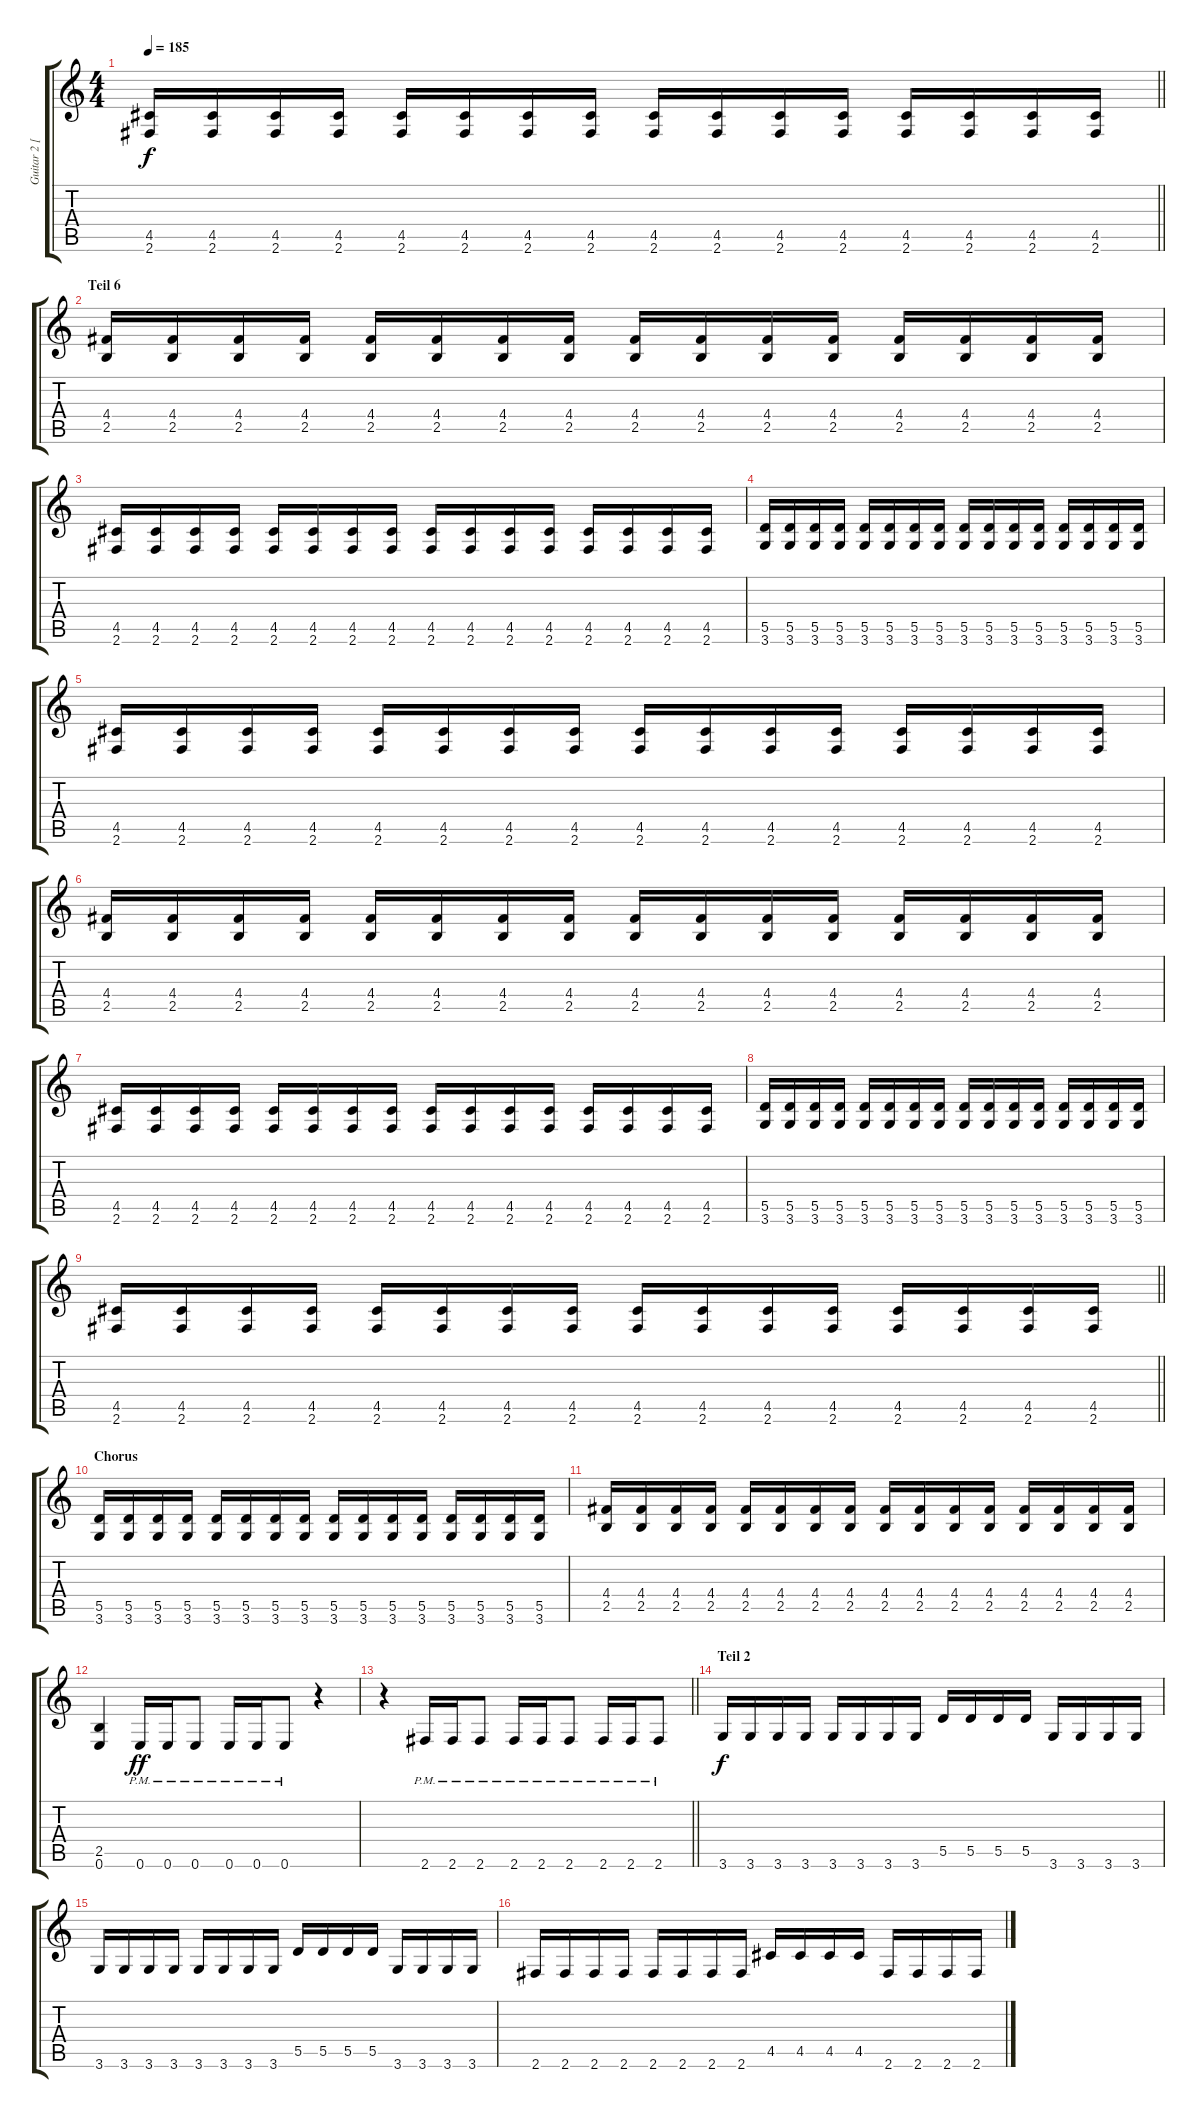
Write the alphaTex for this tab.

\track ("Guitar 2 [Left]" "Guitar 2 [") {instrument distortionguitar}
\staff {score tabs}
\tuning (E4 B3 G3 D3 A2 E2) {hide}
\ts (4 4)
\tempo 185
\clef g2
\barLineRight lightlight
\ks c
(4.5 2.6).16{dy f} (4.5 2.6).16 (4.5 2.6).16 (4.5 2.6).16 (4.5 2.6).16 (4.5 2.6).16 (4.5 2.6).16 (4.5 2.6).16 (4.5 2.6).16 (4.5 2.6).16 (4.5 2.6).16 (4.5 2.6).16 (4.5 2.6).16 (4.5 2.6).16 (4.5 2.6).16 (4.5 2.6).16 |
\section ("" "Teil 6")
(4.4 2.5).16 (4.4 2.5).16 (4.4 2.5).16 (4.4 2.5).16 (4.4 2.5).16 (4.4 2.5).16 (4.4 2.5).16 (4.4 2.5).16 (4.4 2.5).16 (4.4 2.5).16 (4.4 2.5).16 (4.4 2.5).16 (4.4 2.5).16 (4.4 2.5).16 (4.4 2.5).16 (4.4 2.5).16 |
(4.5 2.6).16 (4.5 2.6).16 (4.5 2.6).16 (4.5 2.6).16 (4.5 2.6).16 (4.5 2.6).16 (4.5 2.6).16 (4.5 2.6).16 (4.5 2.6).16 (4.5 2.6).16 (4.5 2.6).16 (4.5 2.6).16 (4.5 2.6).16 (4.5 2.6).16 (4.5 2.6).16 (4.5 2.6).16 |
(5.5 3.6).16 (5.5 3.6).16 (5.5 3.6).16 (5.5 3.6).16 (5.5 3.6).16 (5.5 3.6).16 (5.5 3.6).16 (5.5 3.6).16 (5.5 3.6).16 (5.5 3.6).16 (5.5 3.6).16 (5.5 3.6).16 (5.5 3.6).16 (5.5 3.6).16 (5.5 3.6).16 (5.5 3.6).16 |
(4.5 2.6).16 (4.5 2.6).16 (4.5 2.6).16 (4.5 2.6).16 (4.5 2.6).16 (4.5 2.6).16 (4.5 2.6).16 (4.5 2.6).16 (4.5 2.6).16 (4.5 2.6).16 (4.5 2.6).16 (4.5 2.6).16 (4.5 2.6).16 (4.5 2.6).16 (4.5 2.6).16 (4.5 2.6).16 |
(4.4 2.5).16 (4.4 2.5).16 (4.4 2.5).16 (4.4 2.5).16 (4.4 2.5).16 (4.4 2.5).16 (4.4 2.5).16 (4.4 2.5).16 (4.4 2.5).16 (4.4 2.5).16 (4.4 2.5).16 (4.4 2.5).16 (4.4 2.5).16 (4.4 2.5).16 (4.4 2.5).16 (4.4 2.5).16 |
(4.5 2.6).16 (4.5 2.6).16 (4.5 2.6).16 (4.5 2.6).16 (4.5 2.6).16 (4.5 2.6).16 (4.5 2.6).16 (4.5 2.6).16 (4.5 2.6).16 (4.5 2.6).16 (4.5 2.6).16 (4.5 2.6).16 (4.5 2.6).16 (4.5 2.6).16 (4.5 2.6).16 (4.5 2.6).16 |
(5.5 3.6).16 (5.5 3.6).16 (5.5 3.6).16 (5.5 3.6).16 (5.5 3.6).16 (5.5 3.6).16 (5.5 3.6).16 (5.5 3.6).16 (5.5 3.6).16 (5.5 3.6).16 (5.5 3.6).16 (5.5 3.6).16 (5.5 3.6).16 (5.5 3.6).16 (5.5 3.6).16 (5.5 3.6).16 |
\barLineRight lightlight
(4.5 2.6).16 (4.5 2.6).16 (4.5 2.6).16 (4.5 2.6).16 (4.5 2.6).16 (4.5 2.6).16 (4.5 2.6).16 (4.5 2.6).16 (4.5 2.6).16 (4.5 2.6).16 (4.5 2.6).16 (4.5 2.6).16 (4.5 2.6).16 (4.5 2.6).16 (4.5 2.6).16 (4.5 2.6).16 |
\section ("" "Chorus")
(5.5 3.6).16 (5.5 3.6).16 (5.5 3.6).16 (5.5 3.6).16 (5.5 3.6).16 (5.5 3.6).16 (5.5 3.6).16 (5.5 3.6).16 (5.5 3.6).16 (5.5 3.6).16 (5.5 3.6).16 (5.5 3.6).16 (5.5 3.6).16 (5.5 3.6).16 (5.5 3.6).16 (5.5 3.6).16 |
(4.4 2.5).16 (4.4 2.5).16 (4.4 2.5).16 (4.4 2.5).16 (4.4 2.5).16 (4.4 2.5).16 (4.4 2.5).16 (4.4 2.5).16 (4.4 2.5).16 (4.4 2.5).16 (4.4 2.5).16 (4.4 2.5).16 (4.4 2.5).16 (4.4 2.5).16 (4.4 2.5).16 (4.4 2.5).16 |
(2.5 0.6).4 0.6{pm}.16{dy ff} 0.6{pm}.16 0.6{pm}.8 0.6{pm}.16 0.6{pm}.16 0.6{pm}.8 r.4 |
\barLineRight lightlight
r.4 2.6{pm}.16 2.6{pm}.16 2.6{pm}.8 2.6{pm}.16 2.6{pm}.16 2.6{pm}.8 2.6{pm}.16 2.6{pm}.16 2.6{pm}.8 |
\section ("" "Teil 2")
3.6.16{dy f} 3.6.16 3.6.16 3.6.16 3.6.16 3.6.16 3.6.16 3.6.16 5.5.16 5.5.16 5.5.16 5.5.16 3.6.16 3.6.16 3.6.16 3.6.16 |
3.6.16 3.6.16 3.6.16 3.6.16 3.6.16 3.6.16 3.6.16 3.6.16 5.5.16 5.5.16 5.5.16 5.5.16 3.6.16 3.6.16 3.6.16 3.6.16 |
2.6.16 2.6.16 2.6.16 2.6.16 2.6.16 2.6.16 2.6.16 2.6.16 4.5.16 4.5.16 4.5.16 4.5.16 2.6.16 2.6.16 2.6.16 2.6.16
